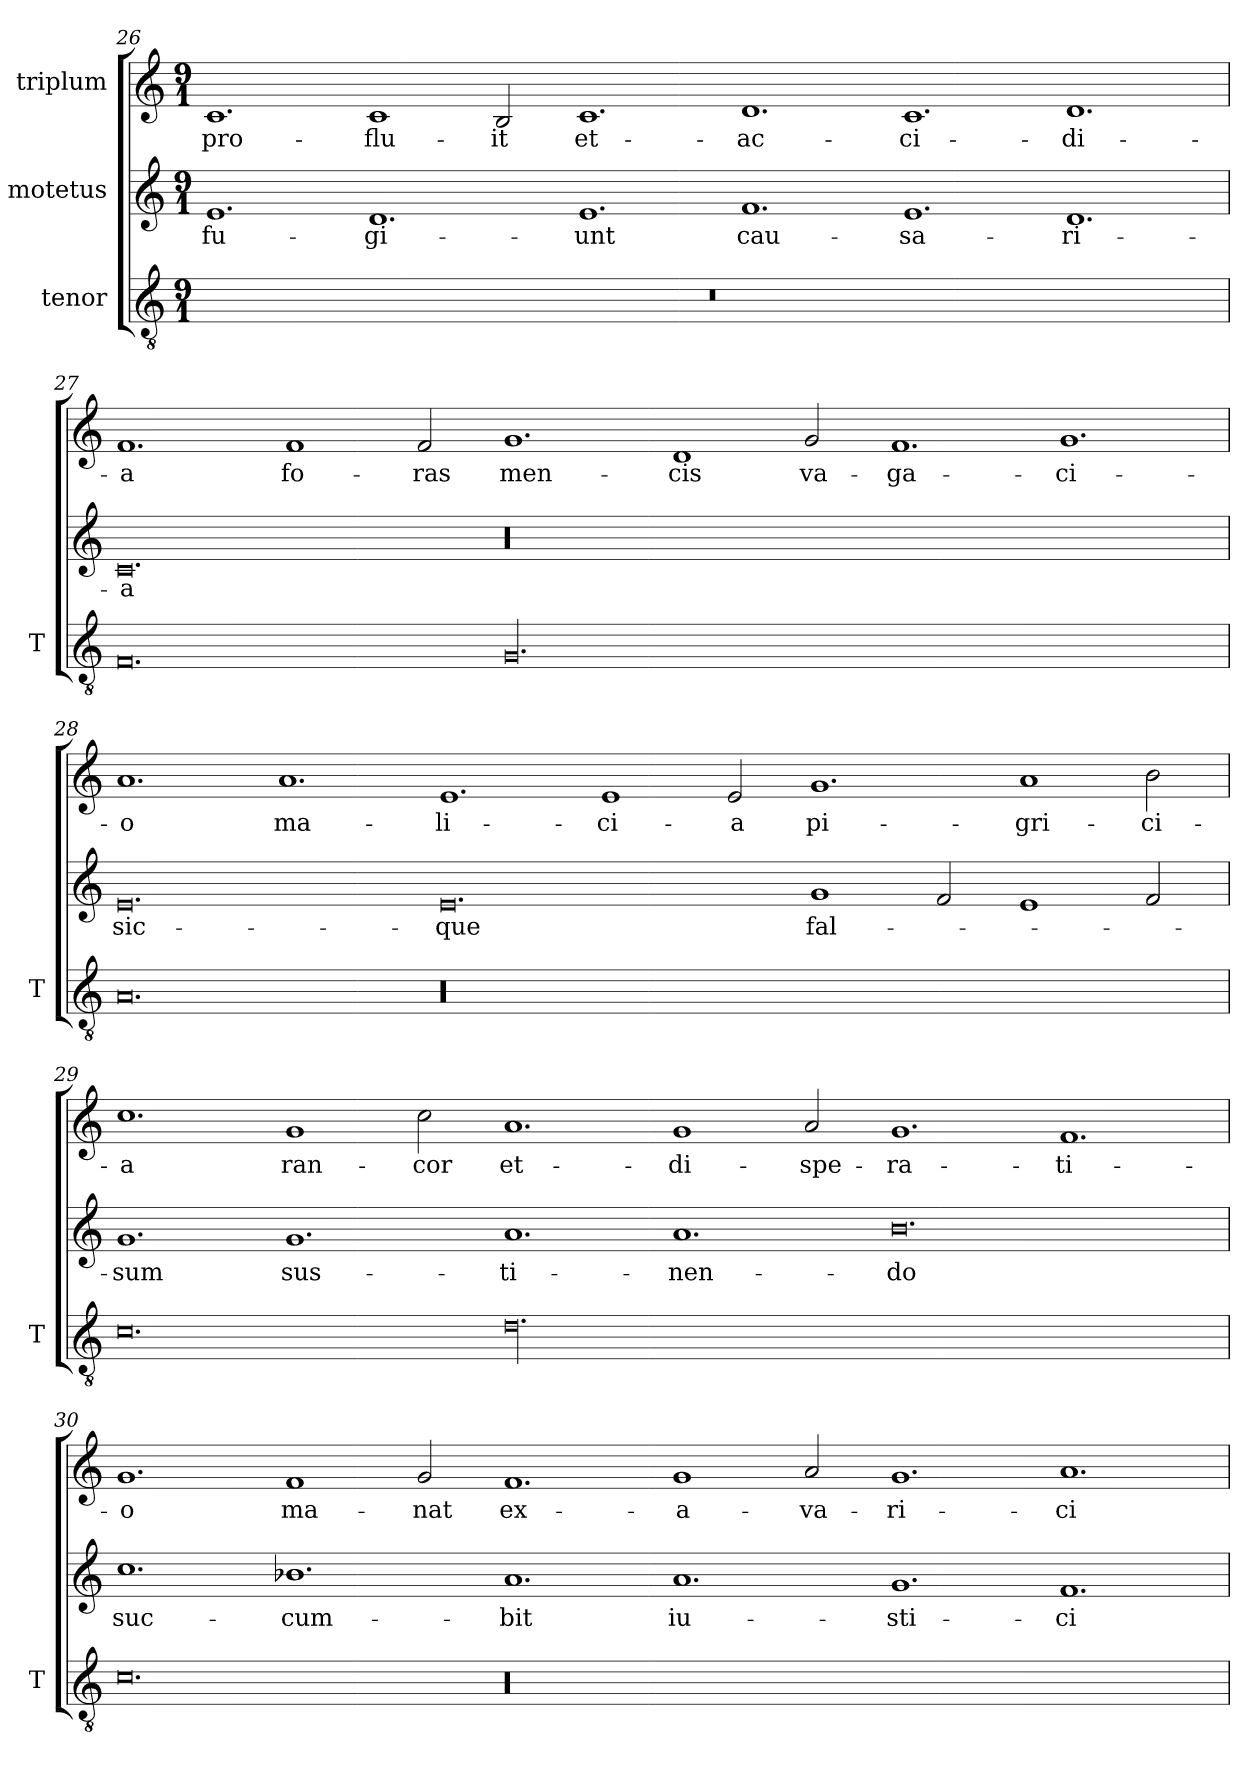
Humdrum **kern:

**kern	**kern	**text	**kern	**text
*part3	*part2	*part2	*part1	*part1
*staff3	*staff2	*staff2	*staff1	*staff1
*I"tenor	*I"motetus	*	*I"triplum	*
*I'T	*	*	*	*
*clefGv2	*clefG2	*	*clefG2	*
*k[]	*k[]	*	*k[]	*
*C:	*C:	*	*C:	*
*M9/1	*M9/1	*	*M9/1	*
=26	=26	=26	=26	=26
1%9r	1.e/	fu-	1.c/	pro-
.	1.d/	-gi-	1c/	-flu-
.	.	.	2B/	-it
.	1.e/	-unt	1.c/	et-
.	1.f/	cau-	1.d/	ac-
.	1.e/	-sa-	1.c/	-ci-
.	1.d/	-ri-	1.d/	-di-
!!LO:LB:g=z
=27	=27	=27	=27	=27
0.F/	0.c/	-a	1.f/	-a
.	.	.	1f/	fo-
.	.	.	2f/	-ras
00.G/	00.r	.	1.g/	men-
.	.	.	1d/	-cis
.	.	.	2g/	va-
.	.	.	1.f/	-ga-
.	.	.	1.g/	-ci-
=28	=28	=28	=28	=28
0.A/	0.e/	sic-	1.a/	-o
.	.	.	1.a/	ma-
00.r	0.e/	-que	1.e/	-li-
.	.	.	1e/	-ci-
.	.	.	2e/	-a
.	1g/	fal-	1.g/	pi-
.	2f/	.	.	.
.	1e/	.	1a/	-gri-
.	2f/	.	2b\	-ci-
!!LO:LB:g=z
=29	=29	=29	=29	=29
0.c\	1.g/	-sum	1.cc\	-a
.	1.g/	sus-	1g/	ran-
.	.	.	2cc\	-cor
00.d\	1.a/	-ti-	1.a/	et-
.	1.a/	-nen-	1g/	di-
.	.	.	2a/	-spe-
.	0.b\	-do	1.g/	-ra-
.	.	.	1.f/	-ti-
=30	=30	=30	=30	=30
0.c\	1.cc\	suc-	1.g/	-o
.	1.b-Xi\	-cum-	1f/	ma-
.	.	.	2g/	-nat
00.r	1.a/	-bit	1.f/	ex-
.	1.a/	iu-	1g/	a-
.	.	.	2a/	-va-
.	1.g/	-sti-	1.g/	-ri-
.	1.f/	-ci-	1.a/	-ci-
=	=	=	=	=
*-	*-	*-	*-	*-
